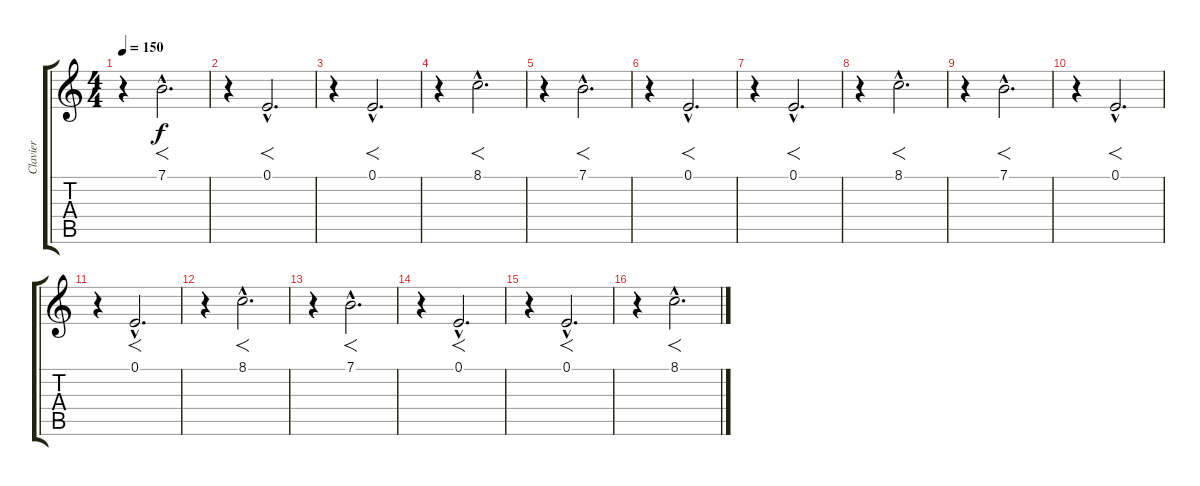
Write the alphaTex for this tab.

\track ("Clavier" "Clavier") {instrument choiraahs}
\staff {score tabs}
\tuning (E4 B3 G3 D3 A2 E2) {hide}
\ts (4 4)
\tempo 150
\clef g2
\ks c
r.4{dy f} 7.1{hac}.2{f d} |
r.4 0.1{hac}.2{f d} |
r.4 0.1{hac}.2{f d} |
r.4 8.1{hac}.2{f d} |
r.4 7.1{hac}.2{f d} |
r.4 0.1{hac}.2{f d} |
r.4 0.1{hac}.2{f d} |
r.4 8.1{hac}.2{f d} |
r.4 7.1{hac}.2{f d} |
r.4{volume 5} 0.1{hac}.2{f d} |
r.4 0.1{hac}.2{f d} |
r.4 8.1{hac}.2{f d} |
r.4 7.1{hac}.2{f d} |
r.4{volume 3} 0.1{hac}.2{f d} |
r.4 0.1{hac}.2{f d} |
r.4{volume 0} 8.1{hac}.2{f d}
